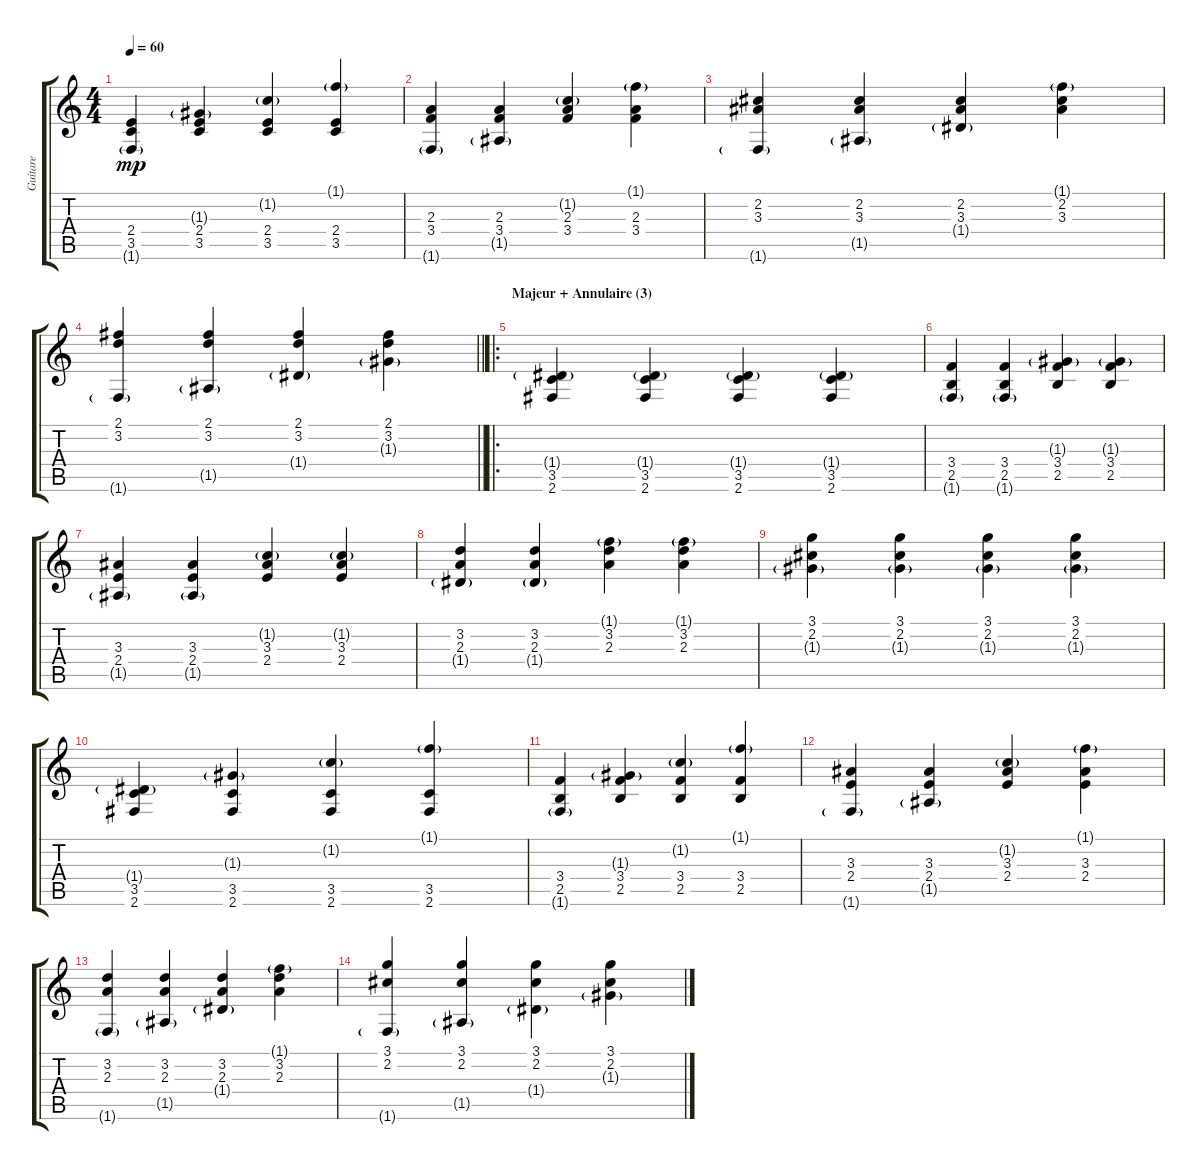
\track ("Guitare" "Guitare") {instrument acousticguitarnylon}
\staff {score tabs}
\tuning (E4 B3 G3 D3 A2 E2) {hide}
\ts (4 4)
\tempo 60
\clef g2
\ks c
(2.4 3.5 1.6{g}).4{dy mp} (1.3{g} 2.4 3.5).4 (1.2{g} 2.4 3.5).4 (1.1{g} 2.4 3.5).4 |
(2.3 3.4 1.6{g}).4 (2.3 3.4 1.5{g}).4 (1.2{g} 2.3 3.4).4 (1.1{g} 2.3 3.4).4 |
(2.2 3.3 1.6{g}).4 (2.2 3.3 1.5{g}).4 (2.2 3.3 1.4{g}).4 (1.1{g} 2.2 3.3).4 |
\barLineRight lightlight
(2.1 3.2 1.6{g}).4 (2.1 3.2 1.5{g}).4 (2.1 3.2 1.4{g}).4 (2.1 3.2 1.3{g}).4 |
\ro
\section ("" "Majeur + Annulaire (3)")
(1.4{g} 3.5 2.6).4 (1.4{g} 3.5 2.6).4 (1.4{g} 3.5 2.6).4 (1.4{g} 3.5 2.6).4 |
(3.4 2.5 1.6{g}).4 (3.4 2.5 1.6{g}).4 (1.3{g} 3.4 2.5).4 (1.3{g} 3.4 2.5).4 |
(3.3 2.4 1.5{g}).4 (3.3 2.4 1.5{g}).4 (1.2{g} 3.3 2.4).4 (1.2{g} 3.3 2.4).4 |
(3.2 2.3 1.4{g}).4 (3.2 2.3 1.4{g}).4 (1.1{g} 3.2 2.3).4 (1.1{g} 3.2 2.3).4 |
(3.1 2.2 1.3{g}).4 (3.1 2.2 1.3{g}).4 (3.1 2.2 1.3{g}).4 (3.1 2.2 1.3{g}).4 |
(1.4{g} 3.5 2.6).4 (1.3{g} 3.5 2.6).4 (1.2{g} 3.5 2.6).4 (1.1{g} 3.5 2.6).4 |
(3.4 2.5 1.6{g}).4 (1.3{g} 3.4 2.5).4 (1.2{g} 3.4 2.5).4 (1.1{g} 3.4 2.5).4 |
(3.3 2.4 1.6{g}).4 (3.3 2.4 1.5{g}).4 (1.2{g} 3.3 2.4).4 (1.1{g} 3.3 2.4).4 |
(3.2 2.3 1.6{g}).4 (3.2 2.3 1.5{g}).4 (3.2 2.3 1.4{g}).4 (1.1{g} 3.2 2.3).4 |
(3.1 2.2 1.6{g}).4 (3.1 2.2 1.5{g}).4 (3.1 2.2 1.4{g}).4 (3.1 2.2 1.3{g}).4
